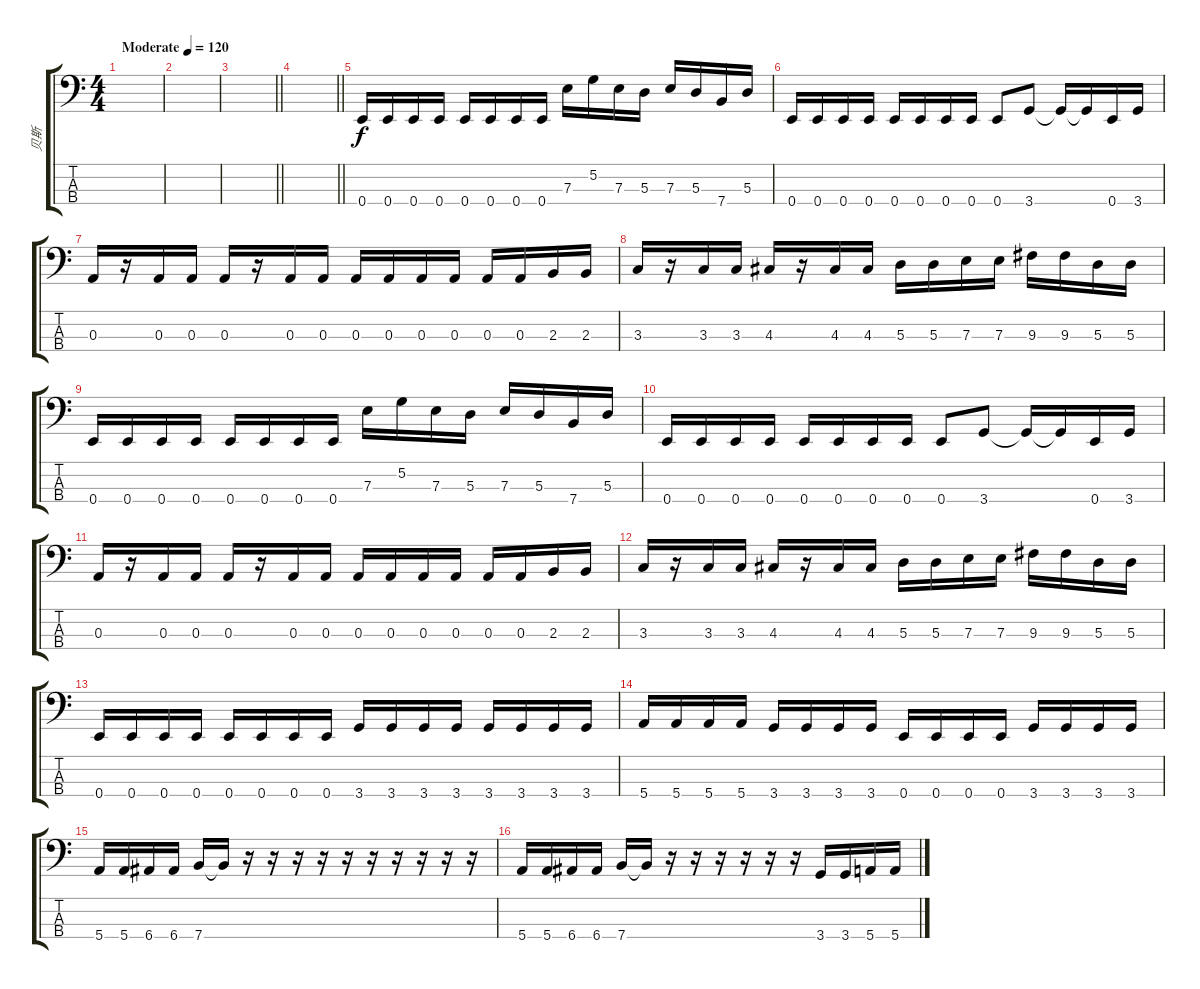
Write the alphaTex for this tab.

\track ("贝斯" "贝斯") {instrument electricbassfinger}
\staff {score tabs}
\tuning (G2 D2 A1 E1) {hide}
\ts (4 4)
\tempo (120 "Moderate")
\clef f4
\ks c
|
|
\barLineRight lightlight
|
\section ("" "")
\barLineRight lightlight
|
\section ("" "")
0.4.16 0.4.16 0.4.16 0.4.16 0.4.16 0.4.16 0.4.16 0.4.16 7.3.16 5.2.16 7.3.16 5.3.16 7.3.16 5.3.16{txt ""} 7.4.16 5.3.16 |
0.4.16 0.4.16 0.4.16 0.4.16 0.4.16 0.4.16 0.4.16 0.4.16 0.4.8 3.4.8 3.4{t}.16 3.4{t}.16 0.4.16 3.4.16 |
0.3.16 r.16 0.3.16 0.3.16 0.3.16 r.16 0.3.16 0.3.16 0.3.16 0.3.16 0.3.16 0.3.16 0.3.16 0.3.16 2.3.16 2.3.16 |
3.3.16 r.16 3.3.16 3.3.16 4.3.16 r.16 4.3.16 4.3.16 5.3.16 5.3.16 7.3.16 7.3.16 9.3.16 9.3.16 5.3.16 5.3.16 |
0.4.16 0.4.16 0.4.16 0.4.16 0.4.16 0.4.16 0.4.16 0.4.16 7.3.16 5.2.16 7.3.16 5.3.16 7.3.16 5.3.16 7.4.16 5.3.16 |
0.4.16 0.4.16 0.4.16 0.4.16 0.4.16 0.4.16 0.4.16 0.4.16 0.4.8 3.4.8 3.4{t}.16 3.4{t}.16 0.4.16 3.4.16 |
0.3.16 r.16 0.3.16 0.3.16 0.3.16 r.16 0.3.16 0.3.16 0.3.16 0.3.16 0.3.16 0.3.16 0.3.16 0.3.16 2.3.16 2.3.16 |
3.3.16 r.16 3.3.16 3.3.16 4.3.16 r.16 4.3.16 4.3.16 5.3.16 5.3.16 7.3.16 7.3.16 9.3.16 9.3.16 5.3.16 5.3.16 |
0.4.16 0.4.16 0.4.16 0.4.16 0.4.16 0.4.16 0.4.16 0.4.16 3.4.16 3.4.16 3.4.16 3.4.16 3.4.16 3.4.16 3.4.16 3.4.16 |
5.4.16 5.4.16 5.4.16 5.4.16 3.4.16 3.4.16 3.4.16 3.4.16 0.4.16 0.4.16 0.4.16 0.4.16 3.4.16 3.4.16 3.4.16 3.4.16 |
5.4.16 5.4.16 6.4.16 6.4.16{txt ""} 7.4.16 7.4{t}.16 r.16 r.16 r.16 r.16 r.16 r.16 r.16 r.16 r.16 r.16 |
5.4.16 5.4.16 6.4.16 6.4.16 7.4.16 7.4{t}.16 r.16 r.16 r.16 r.16 r.16 r.16 3.4.16 3.4.16 5.4.16 5.4.16
